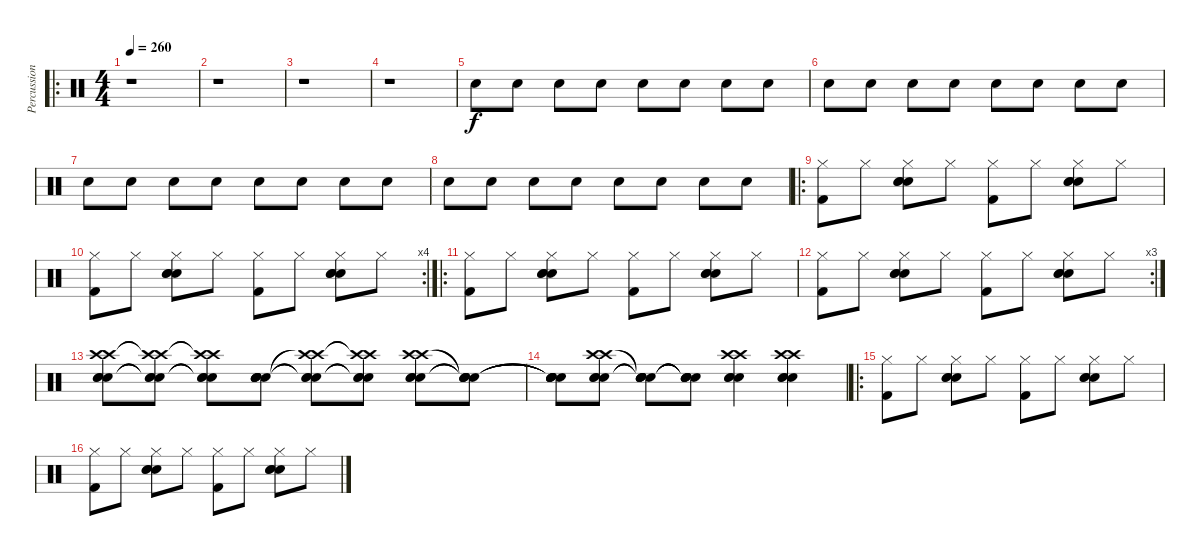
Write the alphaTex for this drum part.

\track ("Percussion" "Percussion") {instrument percussion}
\staff {score}
\articulation defaults
\ro
\ts (4 4)
\tempo 260
\clef neutral
\ks c
r.1{dy f} |
r.1 |
r.1 |
r.1 |
"Snare (hit) 2".8 "Snare (hit) 2".8 "Snare (hit) 2".8 "Snare (hit) 2".8 "Snare (hit) 2".8 "Snare (hit) 2".8 "Snare (hit) 2".8 "Snare (hit) 2".8 |
"Snare (hit) 2".8 "Snare (hit) 2".8 "Snare (hit) 2".8 "Snare (hit) 2".8 "Snare (hit) 2".8 "Snare (hit) 2".8 "Snare (hit) 2".8 "Snare (hit) 2".8 |
"Snare (hit) 2".8 "Snare (hit) 2".8 "Snare (hit) 2".8 "Snare (hit) 2".8 "Snare (hit) 2".8 "Snare (hit) 2".8 "Snare (hit) 2".8 "Snare (hit) 2".8 |
"Snare (hit) 2".8 "Snare (hit) 2".8 "Snare (hit) 2".8 "Snare (hit) 2".8 "Snare (hit) 2".8 "Snare (hit) 2".8 "Snare (hit) 2".8 "Snare (hit) 2".8 |
\ro
("Hi-Hat (closed)" "Kick (hit) 2").8 "Hi-Hat (closed)".8 ("Hi-Hat (closed)" "Snare (hit) 2" "Snare (hit) 2" "Snare (hit) 2").8 "Hi-Hat (closed)".8 ("Hi-Hat (closed)" "Kick (hit) 2").8 "Hi-Hat (closed)".8 ("Hi-Hat (closed)" "Snare (hit) 2" "Snare (hit) 2" "Snare (hit) 2").8 "Hi-Hat (closed)".8 |
\rc 4
("Hi-Hat (closed)" "Kick (hit) 2").8 "Hi-Hat (closed)".8 ("Hi-Hat (closed)" "Snare (hit) 2" "Snare (hit) 2" "Snare (hit) 2").8 "Hi-Hat (closed)".8 ("Hi-Hat (closed)" "Kick (hit) 2").8 "Hi-Hat (closed)".8 ("Hi-Hat (closed)" "Snare (hit) 2" "Snare (hit) 2" "Snare (hit) 2").8 "Hi-Hat (closed)".8 |
\ro
("Hi-Hat (closed)" "Kick (hit) 2").8 "Hi-Hat (closed)".8 ("Hi-Hat (closed)" "Snare (hit) 2" "Snare (hit) 2" "Snare (hit) 2").8 "Hi-Hat (closed)".8 ("Hi-Hat (closed)" "Kick (hit) 2").8 "Hi-Hat (closed)".8 ("Hi-Hat (closed)" "Snare (hit) 2" "Snare (hit) 2" "Snare (hit) 2").8 "Hi-Hat (closed)".8 |
\rc 3
("Hi-Hat (closed)" "Kick (hit) 2").8 "Hi-Hat (closed)".8 ("Hi-Hat (closed)" "Snare (hit) 2" "Snare (hit) 2" "Snare (hit) 2").8 "Hi-Hat (closed)".8 ("Hi-Hat (closed)" "Kick (hit) 2").8 "Hi-Hat (closed)".8 ("Hi-Hat (closed)" "Snare (hit) 2" "Snare (hit) 2" "Snare (hit) 2").8 "Hi-Hat (closed)".8 |
("Crash high (hit)" "Crash high (hit)" "Snare (hit) 2" "Snare (hit) 2" "Snare (hit) 2").8 ("Crash high (hit)"{t} "Crash high (hit)"{t} "Snare (hit) 2"{t} "Snare (hit) 2"{t} "Snare (hit) 2"{t}).8 ("Crash high (hit)"{t} "Crash high (hit)"{t} "Snare (hit) 2"{t} "Snare (hit) 2"{t} "Snare (hit) 2"{t}).8 ("Hand Clap (hit)" "Hand Clap (hit)" "Snare (hit) 2" "Snare (hit) 2" "Snare (hit) 2").8 ("Crash high (hit)"{t} "Crash high (hit)"{t} "Snare (hit) 2"{t} "Snare (hit) 2"{t} "Snare (hit) 2"{t}).8 ("Crash high (hit)"{t} "Crash high (hit)"{t} "Snare (hit) 2"{t} "Snare (hit) 2"{t} "Snare (hit) 2"{t}).8 ("Crash high (hit)" "Crash high (hit)" "Snare (hit) 2" "Snare (hit) 2" "Snare (hit) 2").8 ("Snare (hit)"{t} "Snare (hit)"{t} "Snare (hit)"{t} "Snare (hit)"{t} "Snare (hit)"{t}).8 |
("Snare (hit)"{t} "Snare (hit)"{t} "Snare (hit)"{t} "Snare (hit)"{t} "Snare (hit)"{t}).8 ("Crash high (hit)" "Crash high (hit)" "Snare (hit) 2" "Snare (hit) 2" "Snare (hit) 2").8 ("Snare (hit)"{t} "Snare (hit)"{t} "Snare (hit)"{t} "Snare (hit)"{t} "Snare (hit)"{t}).8 ("Snare (hit)"{t} "Snare (hit)"{t} "Snare (hit)"{t} "Snare (hit)"{t} "Snare (hit)"{t}).8 ("Crash high (hit)" "Crash high (hit)" "Snare (hit) 2" "Snare (hit) 2" "Snare (hit) 2").4 ("Crash high (hit)" "Crash high (hit)" "Snare (hit) 2" "Snare (hit) 2" "Snare (hit) 2").4 |
\ro
("Hi-Hat (closed)" "Kick (hit) 2").8 "Hi-Hat (closed)".8 ("Hi-Hat (closed)" "Snare (hit) 2" "Snare (hit) 2" "Snare (hit) 2").8 "Hi-Hat (closed)".8 ("Hi-Hat (closed)" "Kick (hit) 2").8 "Hi-Hat (closed)".8 ("Hi-Hat (closed)" "Snare (hit) 2" "Snare (hit) 2" "Snare (hit) 2").8 "Hi-Hat (closed)".8 |
("Hi-Hat (closed)" "Kick (hit) 2").8 "Hi-Hat (closed)".8 ("Hi-Hat (closed)" "Snare (hit) 2" "Snare (hit) 2" "Snare (hit) 2").8 "Hi-Hat (closed)".8 ("Hi-Hat (closed)" "Kick (hit) 2").8 "Hi-Hat (closed)".8 ("Hi-Hat (closed)" "Snare (hit) 2" "Snare (hit) 2" "Snare (hit) 2").8 "Hi-Hat (closed)".8
